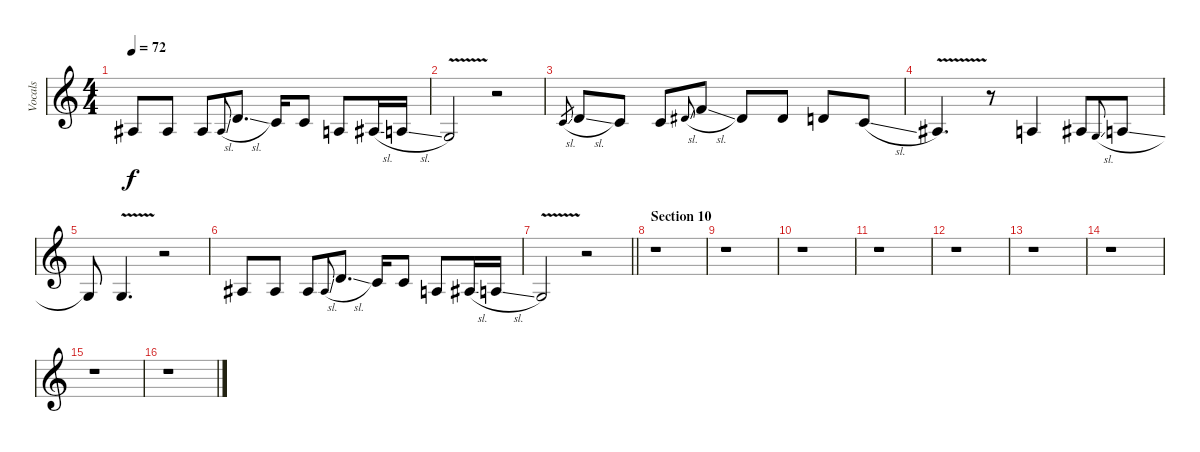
\track ("Vocals" "Vocals") {instrument tenorsax}
\staff {score}
\tuning (E4 B3 G3 D3 A2 E2) {hide}
\ts (4 4)
\tempo 72
\clef g2
\ks c
8.4.8{dy f} 8.4.8 8.4.8 8.4{sl}.8{gr onbeat} 12.4{sl}.8{d} 10.4.16 10.4.8 7.4.8 8.4{sl}.16 7.4{sl}.16 |
5.4{v}.2 r.2 |
5.3{sl}.8{gr} 7.3{sl}.8 5.3.8 5.3.8 8.3{sl}.8{gr onbeat} 10.3{sl}.8 8.3.8 8.3.8 7.3.8 10.4{sl}.8 |
8.4{v}.4{d} r.8 7.4.4 8.4.8 5.4{sl}.8{gr onbeat} 7.4{sl}.8 |
5.4.8 5.4{v}.4{d} r.2 |
8.4.8 8.4.8 8.4.8 8.4{sl}.8{gr onbeat} 12.4{sl}.8{d} 10.4.16 10.4.8 7.4.8 8.4{sl}.16 7.4{sl}.16 |
\barLineRight lightlight
5.4{v}.2 r.2 |
\section ("" "Section 10")
r.1 |
r.1 |
r.1 |
r.1 |
r.1 |
r.1 |
r.1 |
r.1 |
r.1
